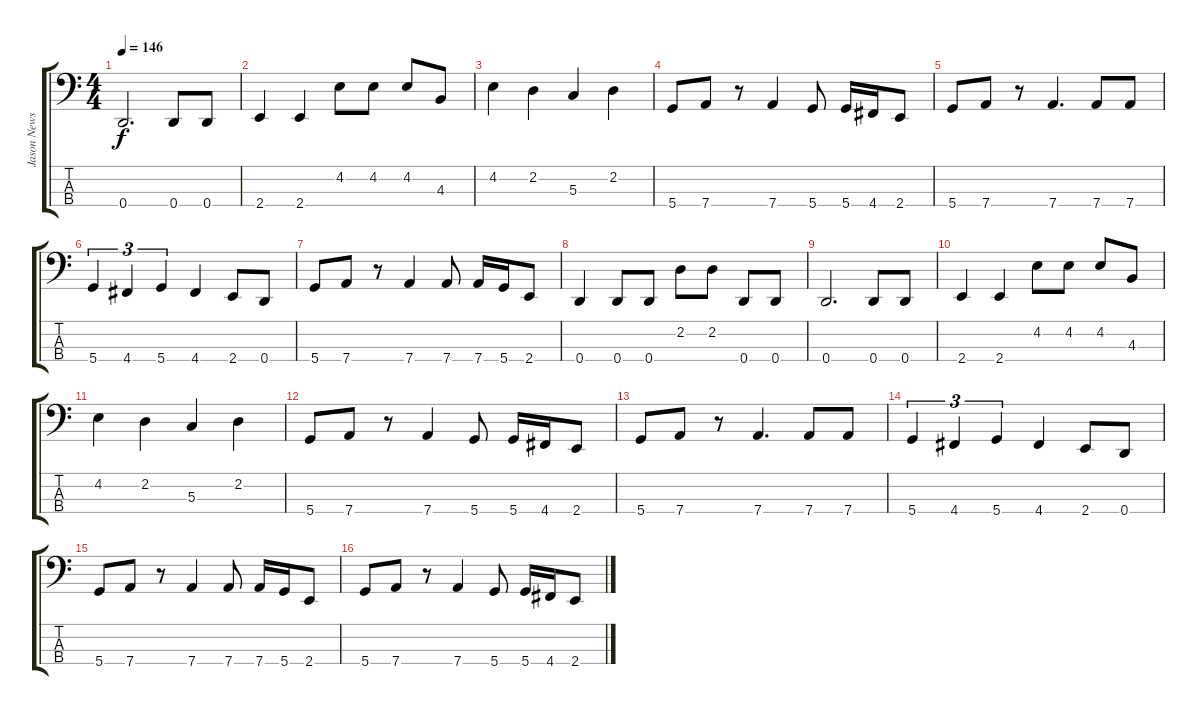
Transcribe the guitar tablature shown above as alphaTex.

\track ("Jason Newsted" "Jason News") {instrument electricbasspick}
\staff {score tabs}
\tuning (F2 C2 G1 D1) {hide}
\ts (4 4)
\tempo 146
\clef f4
\ks c
0.4.2{d dy f} 0.4.8 0.4.8 |
2.4.4 2.4.4 4.2.8 4.2.8 4.2.8 4.3.8 |
4.2.4 2.2.4 5.3.4 2.2.4 |
5.4.8 7.4.8 r.8 7.4.4 5.4.8 5.4.16 4.4.16 2.4.8 |
5.4.8 7.4.8 r.8 7.4.4{d} 7.4.8 7.4.8 |
5.4.4{tu (3 2)} 4.4.4{tu (3 2)} 5.4.4{tu (3 2)} 4.4.4 2.4.8 0.4.8 |
5.4.8 7.4.8 r.8 7.4.4 7.4.8 7.4.16 5.4.16 2.4.8 |
0.4.4 0.4.8 0.4.8 2.2.8 2.2.8 0.4.8 0.4.8 |
0.4.2{d} 0.4.8 0.4.8 |
2.4.4 2.4.4 4.2.8 4.2.8 4.2.8 4.3.8 |
4.2.4 2.2.4 5.3.4 2.2.4 |
5.4.8 7.4.8 r.8 7.4.4 5.4.8 5.4.16 4.4.16 2.4.8 |
5.4.8 7.4.8 r.8 7.4.4{d} 7.4.8 7.4.8 |
5.4.4{tu (3 2)} 4.4.4{tu (3 2)} 5.4.4{tu (3 2)} 4.4.4 2.4.8 0.4.8 |
5.4.8 7.4.8 r.8 7.4.4 7.4.8 7.4.16 5.4.16 2.4.8 |
5.4.8 7.4.8 r.8 7.4.4 5.4.8 5.4.16 4.4.16 2.4.8
